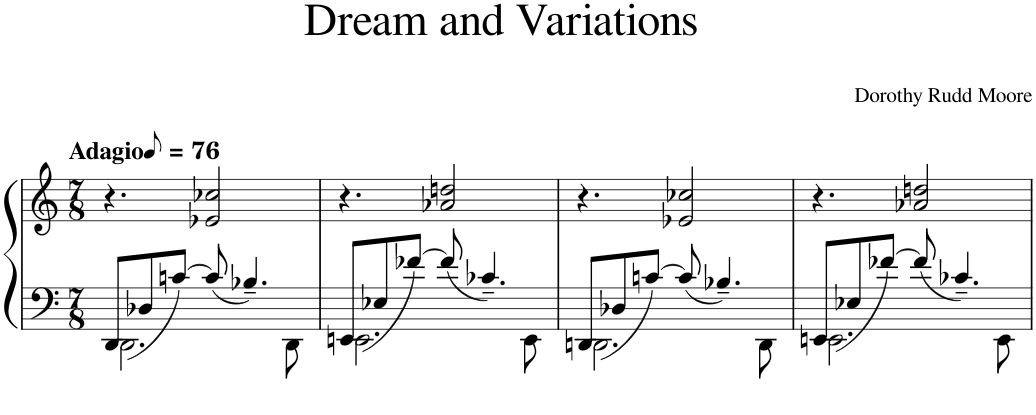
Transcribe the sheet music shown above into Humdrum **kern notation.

**kern	**kern
*part1	*part1
*staff2	*staff1
*I"Piano	*
*I'Pno.	*
*clefF4	*clefG2
*k[]	*k[]
*M7/8	*M7/8
*MM38	*MM38
=1	=1
*^	*
!	!	!LO:TX:a:B:t=Adagio
2.DD\	8DD/L	4.r
.	8D-X/	.
.	[8cn/J	.
.	8c/]	2e-X/ 2cc-X/
.	4.B-X~</	.
8DD\	.	.
=2	=2	=2
2.EEn\	8EE/L	4.r
.	8E-X/	.
.	[8f-X/J	.
.	8f-/]	2a-X/ 2ddn/
.	4.c-X~</	.
8EE\	.	.
=3	=3	=3
2.DD\	8DDn/L	4.r
.	8D-X/	.
.	[8cn/J	.
.	8c/]	2e-X/ 2cc-X/
.	4.B-X~</	.
8DD\	.	.
=4	=4	=4
2.EE\	8EEn/L	4.r
.	8E-X/	.
.	[8f-X/J	.
.	8f-/]	2a-X/ 2ddn/
.	4.c-X~</	.
8EE\	.	.
*v	*v	*
=	=
*-	*-
